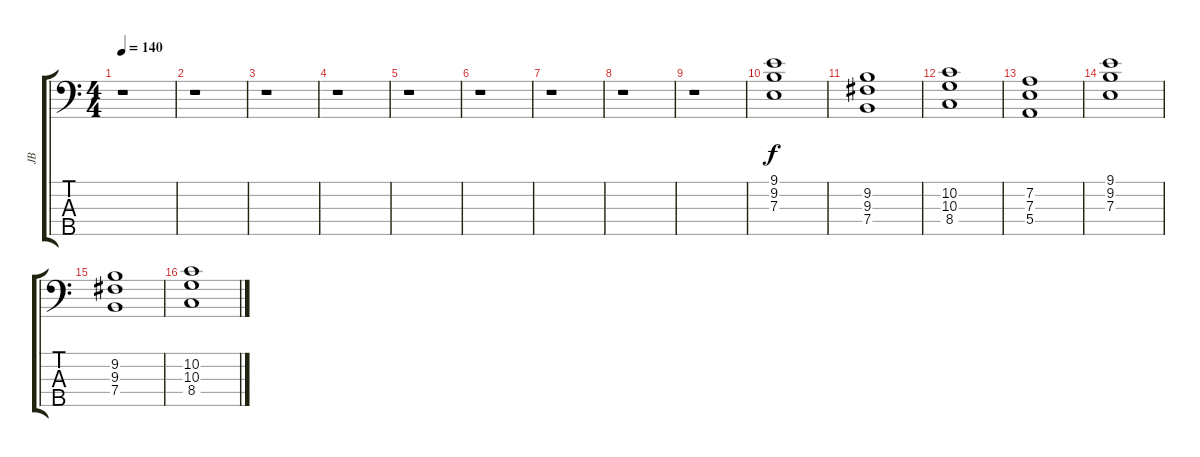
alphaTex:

\track ("JB" "JB") {instrument electricbassfinger}
\staff {score tabs}
\tuning (G2 D2 A1 E1 B0) {hide}
\ts (4 4)
\tempo 140
\clef f4
\ks c
r.1{dy f instrument electricbassfinger} |
r.1 |
r.1 |
r.1 |
r.1 |
r.1 |
r.1 |
r.1 |
r.1 |
(9.1 9.2 7.3).1 |
(9.2 9.3 7.4).1 |
(10.2 10.3 8.4).1 |
(7.2 7.3 5.4).1 |
(9.1 9.2 7.3).1 |
(9.2 9.3 7.4).1 |
(10.2 10.3 8.4).1
